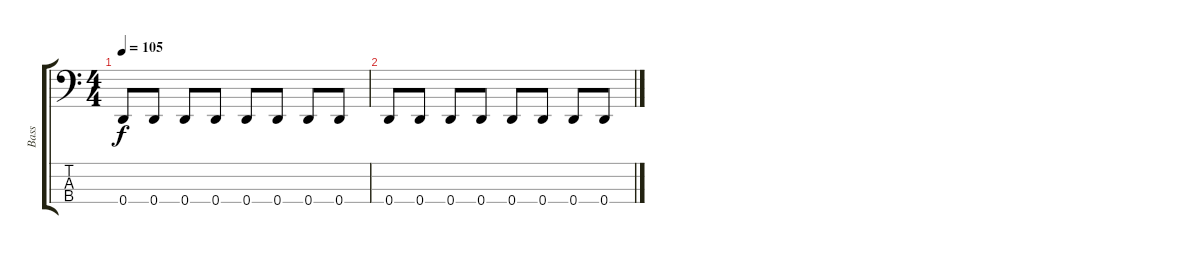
\track ("Bass" "Bass") {instrument electricbassfinger}
\staff {score tabs}
\tuning (G2 D2 A1 D1) {hide}
\ts (4 4)
\tempo 105
\clef f4
\ks c
0.4.8{dy f} 0.4.8 0.4.8 0.4.8 0.4.8 0.4.8 0.4.8 0.4.8 |
0.4.8 0.4.8 0.4.8 0.4.8 0.4.8 0.4.8 0.4.8 0.4.8
